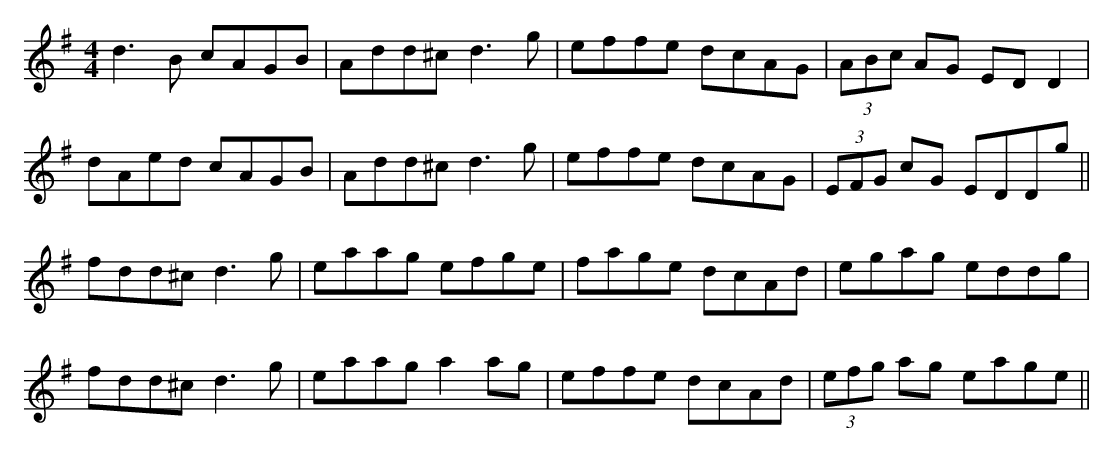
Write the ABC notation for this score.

X:1
M:4/4
K:Dmix
d3B cAGB|Add^c d3g|effe dcAG|(3ABc AG EDD2|
dAed cAGB|Add^c d3g|effe dcAG|(3EFG cG EDDg||
fdd^c d3g|eaag efge|fage dcAd|egag eddg|
fdd^c d3g|eaag a2ag|effe dcAd|(3efg ag eage||
